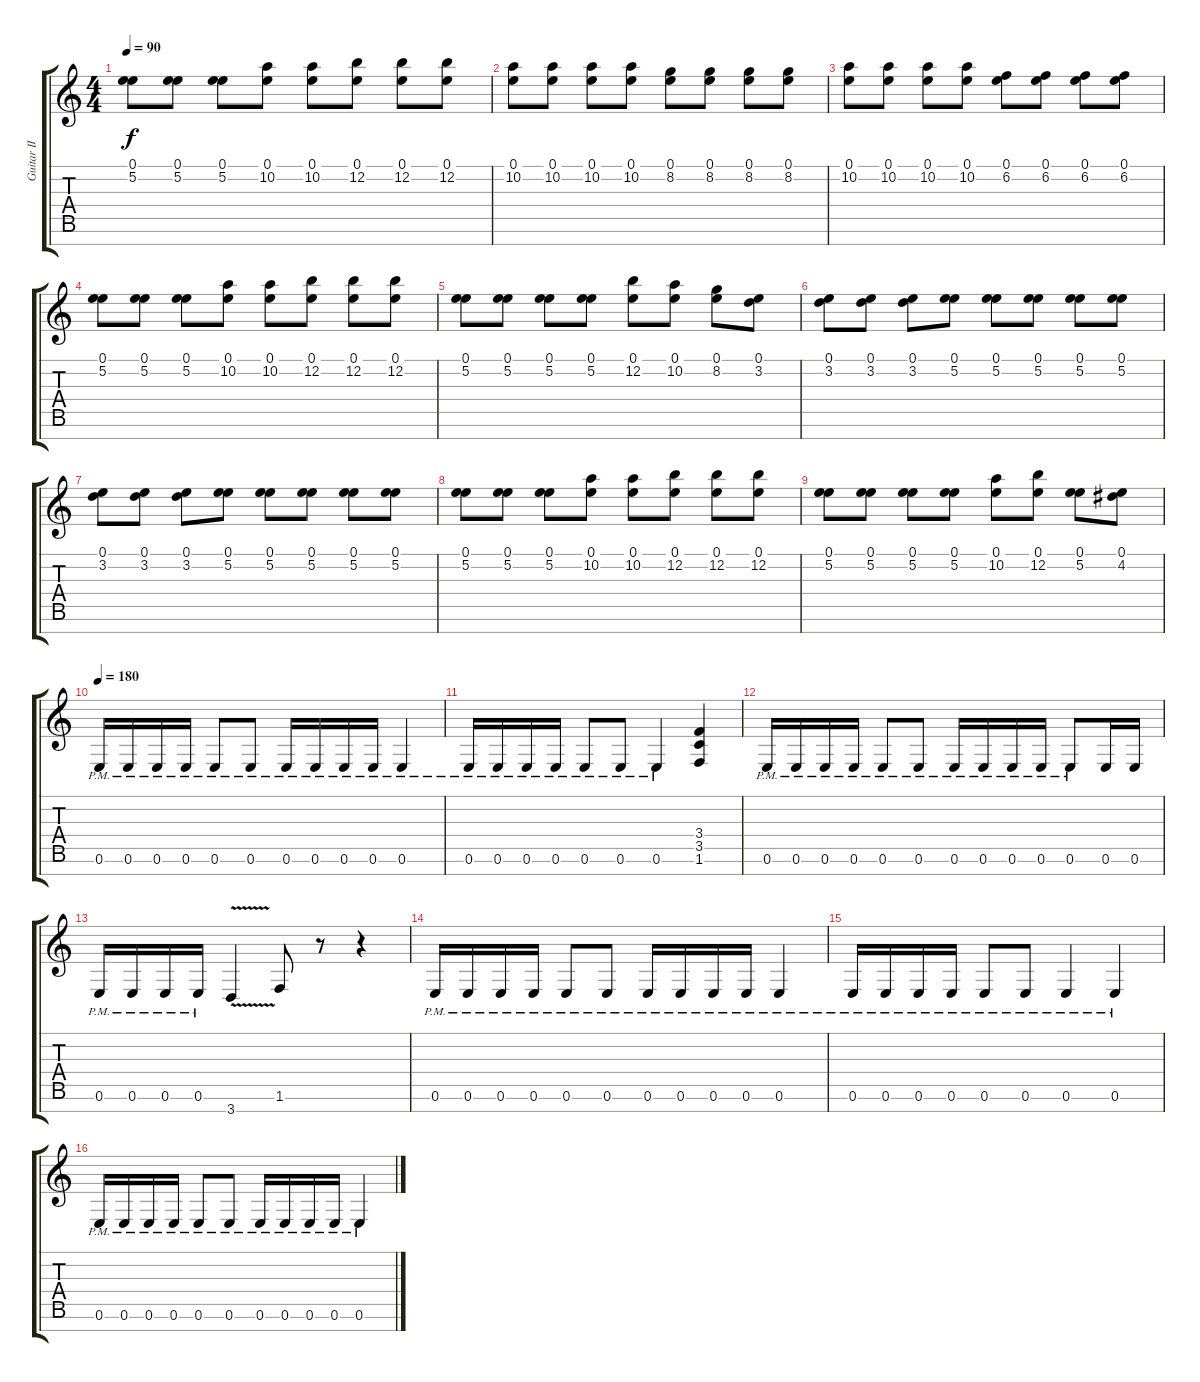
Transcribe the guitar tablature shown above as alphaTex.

\track ("Guitar II" "Guitar II") {instrument distortionguitar}
\staff {score tabs}
\tuning (E4 B3 G3 D3 A2 E2 B1) {hide}
\ts (4 4)
\tempo 90
\clef g2
\ks c
(0.1 5.2).8{dy f} (0.1 5.2).8 (0.1 5.2).8 (0.1 10.2).8 (0.1 10.2).8 (0.1 12.2).8 (0.1 12.2).8 (0.1 12.2).8 |
(0.1 10.2).8 (0.1 10.2).8 (0.1 10.2).8 (0.1 10.2).8 (0.1 8.2).8 (0.1 8.2).8 (0.1 8.2).8 (0.1 8.2).8 |
(0.1 10.2).8 (0.1 10.2).8 (0.1 10.2).8 (0.1 10.2).8 (0.1 6.2).8 (0.1 6.2).8 (0.1 6.2).8 (0.1 6.2).8 |
(0.1 5.2).8 (0.1 5.2).8 (0.1 5.2).8 (0.1 10.2).8 (0.1 10.2).8 (0.1 12.2).8 (0.1 12.2).8 (0.1 12.2).8 |
(0.1 5.2).8 (0.1 5.2).8 (0.1 5.2).8 (0.1 5.2).8 (0.1 12.2).8 (0.1 10.2).8 (0.1 8.2).8 (0.1 3.2).8 |
(0.1 3.2).8 (0.1 3.2).8 (0.1 3.2).8 (0.1 5.2).8 (0.1 5.2).8 (0.1 5.2).8 (0.1 5.2).8 (0.1 5.2).8 |
(0.1 3.2).8 (0.1 3.2).8 (0.1 3.2).8 (0.1 5.2).8 (0.1 5.2).8 (0.1 5.2).8 (0.1 5.2).8 (0.1 5.2).8 |
(0.1 5.2).8 (0.1 5.2).8 (0.1 5.2).8 (0.1 10.2).8 (0.1 10.2).8 (0.1 12.2).8 (0.1 12.2).8 (0.1 12.2).8 |
(0.1 5.2).8 (0.1 5.2).8 (0.1 5.2).8 (0.1 5.2).8 (0.1 10.2).8 (0.1 12.2).8 (0.1 5.2).8 (0.1 4.2).8 |
\tempo 180
0.6{pm}.16 0.6{pm}.16 0.6{pm}.16 0.6{pm}.16 0.6{pm}.8 0.6{pm}.8 0.6{pm}.16 0.6{pm}.16 0.6{pm}.16 0.6{pm}.16 0.6{pm}.4 |
0.6{pm}.16 0.6{pm}.16 0.6{pm}.16 0.6{pm}.16 0.6{pm}.8 0.6{pm}.8 0.6{pm}.4 (3.4 3.5 1.6).4 |
0.6{pm}.16 0.6{pm}.16 0.6{pm}.16 0.6{pm}.16 0.6{pm}.8 0.6{pm}.8 0.6{pm}.16 0.6{pm}.16 0.6{pm}.16 0.6{pm}.16 0.6{pm}.8 0.6.16 0.6.16 |
0.6{pm}.16 0.6{pm}.16 0.6{pm}.16 0.6{pm}.16 3.7{v}.4 1.6.8 r.8 r.4 |
0.6{pm}.16 0.6{pm}.16 0.6{pm}.16 0.6{pm}.16 0.6{pm}.8 0.6{pm}.8 0.6{pm}.16 0.6{pm}.16 0.6{pm}.16 0.6{pm}.16 0.6{pm}.4 |
0.6{pm}.16 0.6{pm}.16 0.6{pm}.16 0.6{pm}.16 0.6{pm}.8 0.6{pm}.8 0.6{pm}.4 0.6{pm}.4 |
0.6{pm}.16 0.6{pm}.16 0.6{pm}.16 0.6{pm}.16 0.6{pm}.8 0.6{pm}.8 0.6{pm}.16 0.6{pm}.16 0.6{pm}.16 0.6{pm}.16 0.6{pm}.4
